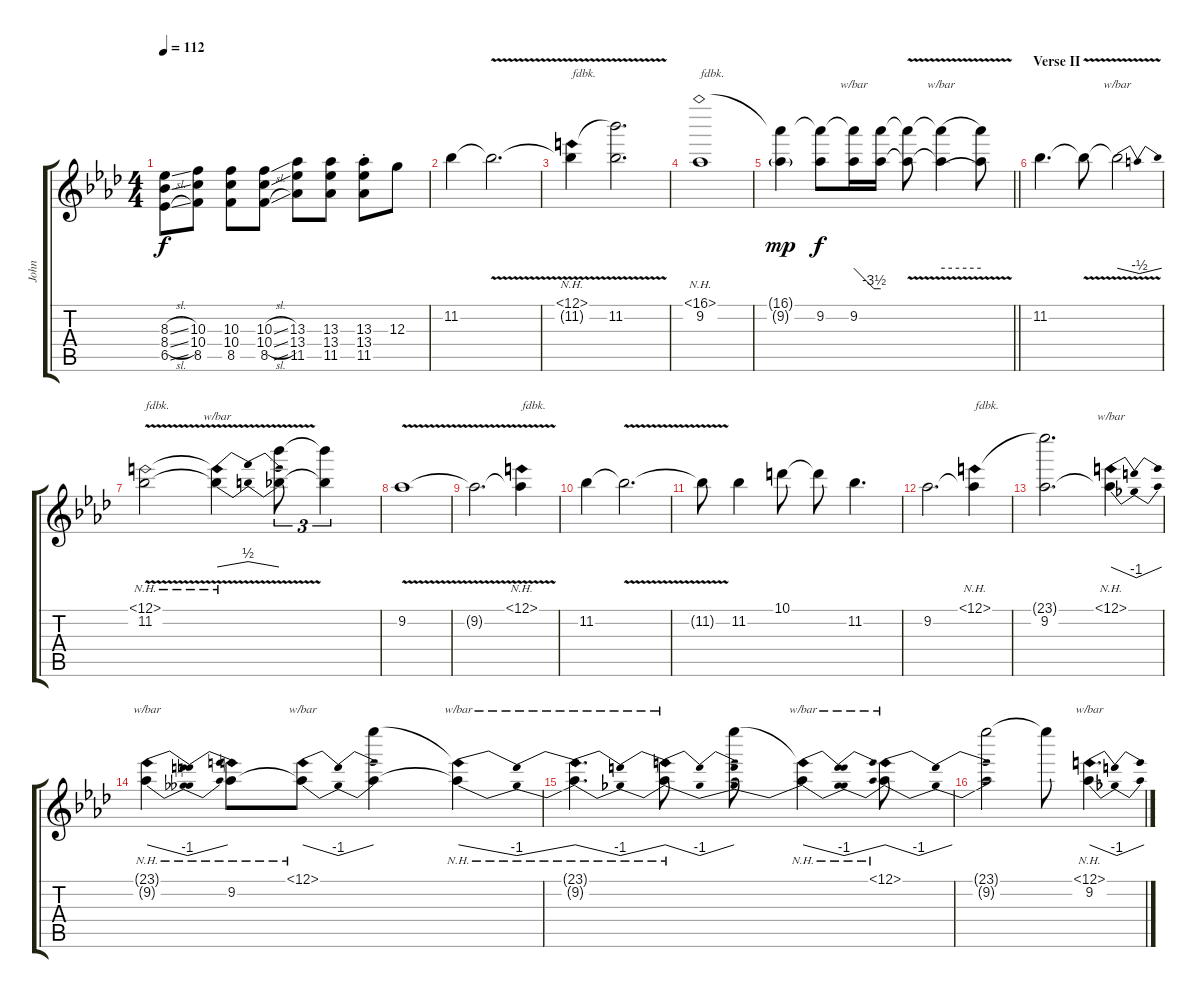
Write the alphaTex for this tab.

\track ("John" "John") {instrument distortionguitar}
\staff {score tabs}
\tuning (E4 B3 G3 D3 A2 E2) {hide}
\ts (4 4)
\tempo 112
\clef g2
\ks ab
(8.3{sl} 8.4{sl} 6.5{sl}).8{dy f} (10.3 10.4 8.5).8 (10.3 10.4 8.5).8 (10.3{sl} 10.4{sl} 8.5{sl}).8 (13.3 13.4 11.5).8 (13.3 13.4 11.5).8 (13.3{st} 13.4{st} 11.5{st}).8 12.3.8 |
11.2.4 11.2{v t}.2{d} |
(18.1{nh} 11.2{v t}).4{txt "fdbk."} (18.1{t} 11.2{v}).2{d} |
(16.1{nh} 9.2).1{txt "fdbk."} |
\barLineRight lightlight
(16.1{t} 9.2{g}).4{dy mp} (16.1{t} 9.2).8{dy f} (16.1{t} 9.2).16{tbe (custom default 0 0 45 -14 60 -14)} (16.1{t} 9.2{t}).16 (16.1{t} 9.2{v t}).8 (16.1{t} 9.2{v t}).4{tbe (hold default 0 0 60 0)} (16.1{t} 9.2{t}).8 |
\section ("" "Verse II")
11.2.4{d} 11.2{v t}.8 11.2{v t}.2{tbe (dip default 0 0 30 -2 60 0)} |
(18.1{nh} 11.2{v}).2{txt "fdbk."} (18.1{nh t} 11.2{v t}).4{tbe (dip default 0 0 30 2 60 0)} (18.1{t} 11.2{t}).8{tu (3 2)} (18.1{t} 11.2{t}).4{tu (3 2)} |
9.2{v}.1 |
9.2{v t}.2{d} (23.1{nh} 9.2{v t}).4{txt "fdbk."} |
11.2.4 11.2{v t}.2{d} |
11.2{v t}.8 11.2.4 10.1.8 10.1{t}.8 11.2.4{d} |
9.2.2{d} (23.1{nh} 9.2{t}).4{txt "fdbk."} |
(23.1{t} 9.2).2{d} (23.1{nh} 9.2{t}).4{tbe (dip default 0 0 30 -4 60 0)} |
(23.1{nh t} 9.2{t}).4{tbe (dip default 0 0 30 -4 60 0)} (23.1{nh t} 9.2).8 (23.1{nh} 9.2{t}).8{tbe (dip default 0 0 30 -4 60 0)} (23.1{t} 9.2{t}).4 (23.1{nh t} 9.2{t}).4{tbe (dip default 0 0 30 -4 60 0)} |
(23.1{nh t} 9.2{t}).4{d tbe (dip default 0 0 30 -4 60 0)} (23.1{nh t} 9.2{t}).8{tbe (dip default 0 0 30 -4 60 0)} 23.1{t}.8 (23.1{nh t} 9.2{t}).4{tbe (dip default 0 0 30 -4 60 0)} (23.1{nh} 9.2{t}).8{tbe (dip default 0 0 30 -4 60 0)} |
(23.1{t} 9.2{t}).2 23.1{t}.8 (23.1{nh} 9.2).4{d tbe (dip default 0 0 30 -4 60 0)}
